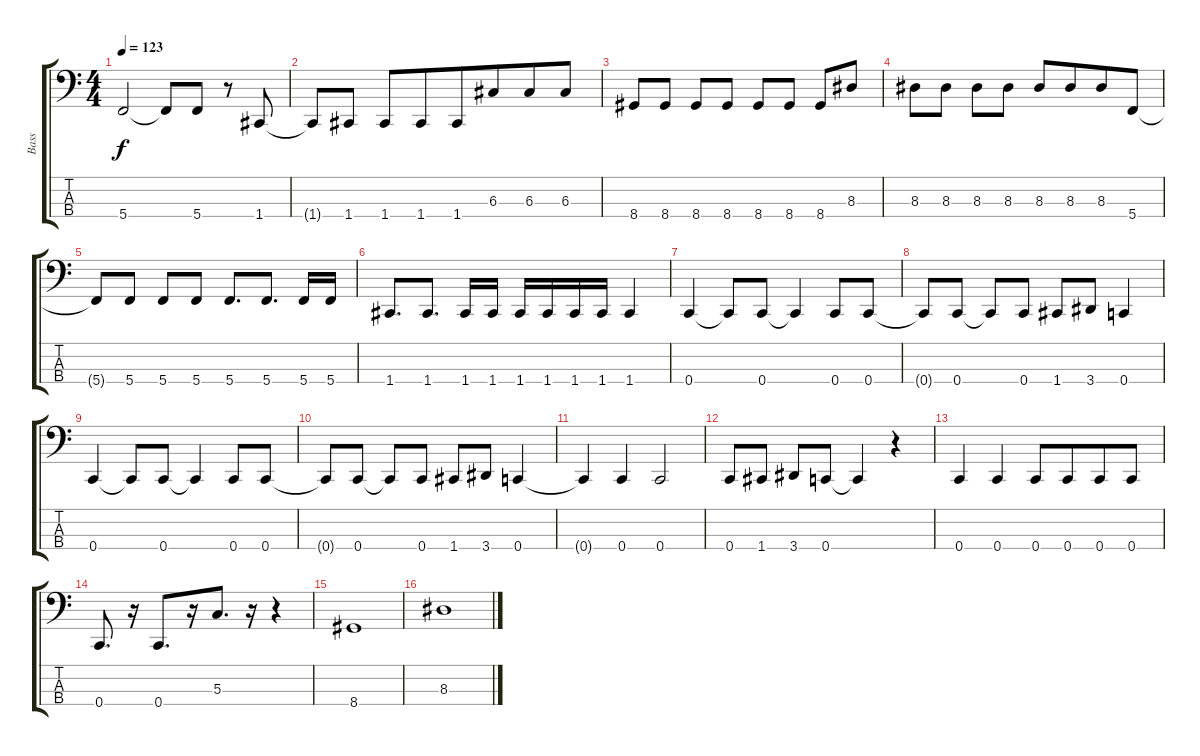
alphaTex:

\track ("Bass" "Bass") {instrument electricbassfinger}
\staff {score tabs}
\tuning (F2 C2 G1 C1) {hide}
\ts (4 4)
\tempo 123
\clef f4
\ks c
5.4.2{dy f beam merge} 5.4{t}.8 5.4.8 r.8 1.4.8 |
1.4{t}.8 1.4.8 1.4.8 1.4.8{beam merge} 1.4.8 6.3.8{beam merge} 6.3.8{beam merge} 6.3.8 |
8.4.8 8.4.8 8.4.8 8.4.8 8.4.8{beam merge} 8.4.8 8.4.8 8.3.8 |
8.3.8{beam merge} 8.3.8 8.3.8 8.3.8 8.3.8{beam merge} 8.3.8{beam merge} 8.3.8 5.4.8 |
5.4{t}.8{beam merge} 5.4.8 5.4.8{beam merge} 5.4.8 5.4.8{d} 5.4.8{d} 5.4.16 5.4.16 |
1.4.8{d} 1.4.8{d} 1.4.16 1.4.16 1.4.16 1.4.16 1.4.16 1.4.16{beam merge} 1.4.4 |
0.4.4 0.4{t}.8 0.4.8 0.4{t}.4 0.4.8 0.4.8 |
0.4{t}.8 0.4.8 0.4{t}.8 0.4.8 1.4.8 3.4.8 0.4.4 |
0.4.4 0.4{t}.8 0.4.8 0.4{t}.4 0.4.8 0.4.8 |
0.4{t}.8 0.4.8 0.4{t}.8 0.4.8 1.4.8 3.4.8 0.4.4 |
0.4{t}.4{beam merge} 0.4.4{beam merge} 0.4.2 |
0.4.8{beam merge} 1.4.8 3.4.8 0.4.8{beam merge} 0.4{t}.4 r.4 |
0.4.4 0.4.4 0.4.8 0.4.8{beam merge} 0.4.8 0.4.8 |
0.4.8{d} r.16 0.4.8{d beam merge} r.16 5.3.8{d beam merge} r.16{beam merge} r.4 |
8.4.1 |
8.3.1
